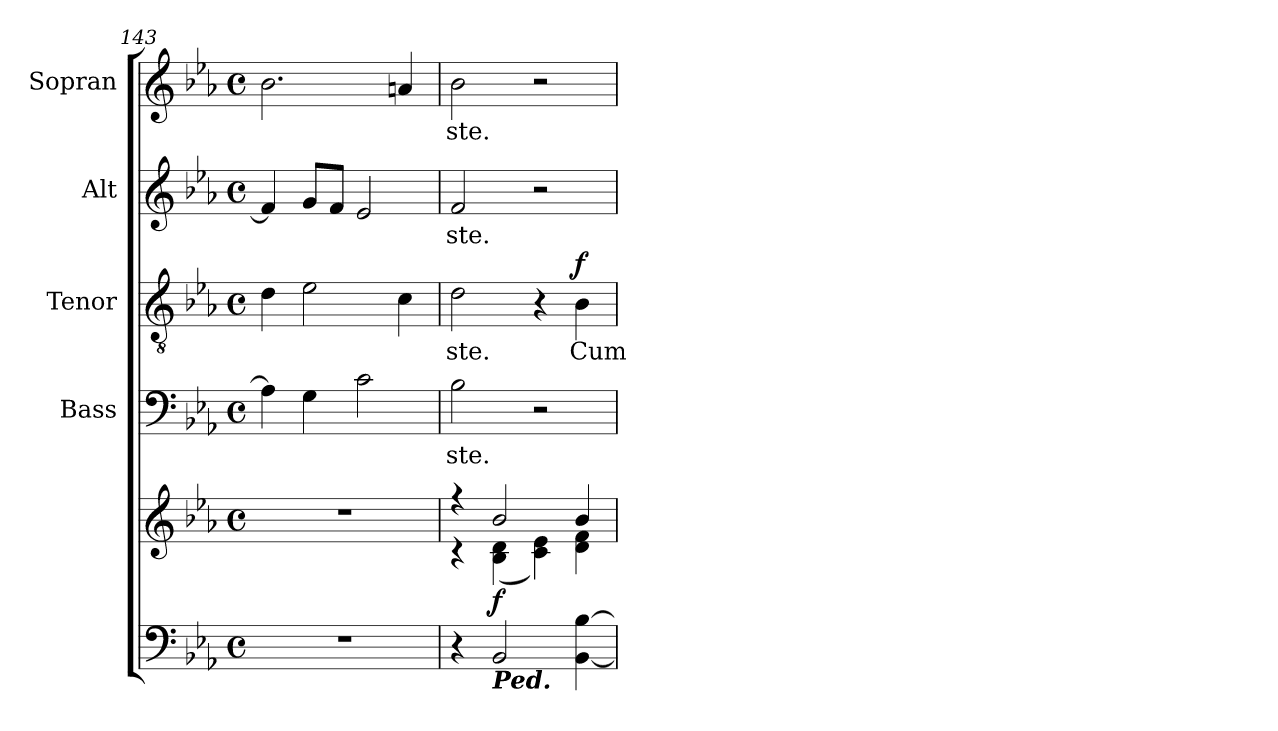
**kern	**kern	**dynam	**kern	**text	**kern	**text	**dynam	**kern	**text	**kern	**text
*part5	*part5	*part5	*part4	*part4	*part3	*part3	*part3	*part2	*part2	*part1	*part1
*staff6	*staff5	*staff5/6	*staff4	*staff4	*staff3	*staff3	*staff3	*staff2	*staff2	*staff1	*staff1
*	*	*	*I"Bass	*	*I"Tenor	*	*	*I"Alt	*	*I"Sopran	*
*	*	*	*I'B.	*	*I'T.	*	*	*I'A.	*	*I'S.	*
*clefF4	*clefG2	*	*clefF4	*	*clefGv2	*	*	*clefG2	*	*clefG2	*
*k[b-e-a-]	*k[b-e-a-]	*	*k[b-e-a-]	*	*k[b-e-a-]	*	*	*k[b-e-a-]	*	*k[b-e-a-]	*
*E-:	*E-:	*	*E-:	*	*E-:	*	*	*E-:	*	*E-:	*
*M4/4	*M4/4	*	*M4/4	*	*M4/4	*	*	*M4/4	*	*M4/4	*
*met(c)	*met(c)	*	*met(c)	*	*met(c)	*	*	*met(c)	*	*met(c)	*
=143	=143	=143	=143	=143	=143	=143	=143	=143	=143	=143	=143
1r	1r	.	4A-\]	.	4d\	.	.	4f/]	.	2.b-\	.
.	.	.	4G\	.	2e-\	.	.	8g/L	.	.	.
.	.	.	.	.	.	.	.	8f/J	.	.	.
.	.	.	2c\	.	.	.	.	2e-/	.	.	.
.	.	.	.	.	4c\	.	.	.	.	4an/	.
!!LO:LB:g=z
=144	=144	=144	=144	=144	=144	=144	=144	=144	=144	=144	=144
*	*^	*	*	*	*	*	*	*	*	*	*
!	!	!	!	!	!LO:LY:b	!	!LO:LY:b	!	!	!LO:LY:b	!	!LO:LY:b
4r	4r	4r	.	2B-\	-ste.	2d\	-ste.	.	2f/	-ste.	2b-\	-ste.
!LO:TX:b:Bi:t=Ped.	!	!	!	!	!	!	!	!	!	!	!	!
!	!	!	!LO:DY:b	!	!	!	!	!	!	!	!	!
2BB-/	2b-/	(4B-\ 4d\	f	.	.	.	.	.	.	.	.	.
.	.	4c\ 4e-\)	.	2r	.	4r	.	.	2r	.	2r	.
!	!	!	!	!	!	!	!LO:LY:b	!LO:DY:a	!	!	!	!
[4BB-\ [4B-\	4b-/	4d\ 4f\	.	.	.	4B-\	Cum	f	.	.	.	.
*	*v	*v	*	*	*	*	*	*	*	*	*	*
=	=	=	=	=	=	=	=	=	=	=	=
*-	*-	*-	*-	*-	*-	*-	*-	*-	*-	*-	*-
